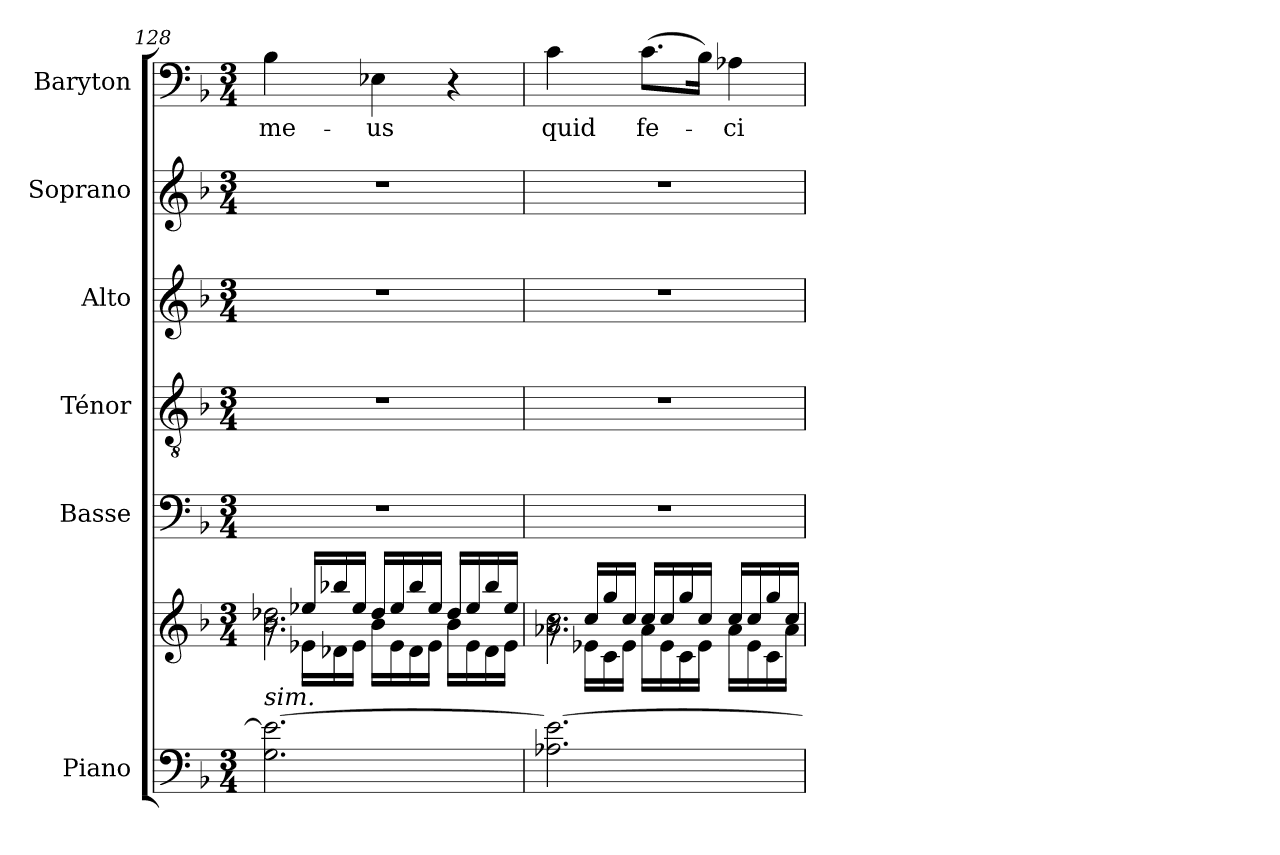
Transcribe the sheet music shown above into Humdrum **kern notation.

**kern	**kern	**kern	**kern	**kern	**kern	**kern	**text
*part6	*part6	*part5	*part4	*part3	*part2	*part1	*part1
*staff7	*staff6	*staff5	*staff4	*staff3	*staff2	*staff1	*staff1
*I"Piano	*	*I"Basse	*I"Ténor	*I"Alto	*I"Soprano	*I"Baryton	*
*I'Pno.	*	*I'B.	*I'T.	*I'Alt.	*I'So.	*I'Bar.	*
*clefF4	*clefG2	*clefF4	*clefGv2	*clefG2	*clefG2	*clefF4	*
*k[b-]	*k[b-]	*k[b-]	*k[b-]	*k[b-]	*k[b-]	*k[b-]	*
*M3/4	*M3/4	*M3/4	*M3/4	*M3/4	*M3/4	*M3/4	*
=128	=128	=128	=128	=128	=128	=128	=128
*	*^	*	*	*	*	*	*
*	*	*^	*	*	*	*	*	*
!LO:TX:a:i:t=sim.	!	!	!	!	!	!	!	!	!
!	!	!	!	!	!	!	!	!	!LO:LY:b
2.G\ 2.e-\_	16r	16r	2.b-\ 2.dd-X\	2.r	2.r	2.r	2.r	4B-\	me-
.	16ee-X/LL	16e-X\LL	.	.	.	.	.	.	.
.	16bb-X/	16d-X\	.	.	.	.	.	.	.
.	16ee-/JJ	16e-\JJ	.	.	.	.	.	.	.
!	!	!	!	!	!	!	!	!	!LO:LY:b
.	16dd-/LL	16b-\LL	.	.	.	.	.	4E-X\	-us
.	16ee-/	16e-\	.	.	.	.	.	.	.
.	16bb-/	16d-\	.	.	.	.	.	.	.
.	16ee-/JJ	16e-\JJ	.	.	.	.	.	.	.
.	16dd-/LL	16b-\LL	.	.	.	.	.	4r	.
.	16ee-/	16e-\	.	.	.	.	.	.	.
.	16bb-/	16d-\	.	.	.	.	.	.	.
.	16ee-/JJ	16e-\JJ	.	.	.	.	.	.	.
=129	=129	=129	=129	=129	=129	=129	=129	=129	=129
!	!	!	!	!	!	!	!	!	!LO:LY:b
2.A-X\ 2.e-\_	16r	16r	2.a-X\ 2.cc\	2.r	2.r	2.r	2.r	4c\	quid
.	16cc/LL	16e-X\LL	.	.	.	.	.	.	.
.	16gg/	16c\	.	.	.	.	.	.	.
.	16cc/JJ	16e-\JJ	.	.	.	.	.	.	.
!	!	!	!	!	!	!	!	!	!LO:LY:b
.	16cc/LL	16a-\LL	.	.	.	.	.	(8.c\L	fe-
.	16cc/	16e-\	.	.	.	.	.	.	.
.	16gg/	16c\	.	.	.	.	.	.	.
.	16cc/JJ	16e-\JJ	.	.	.	.	.	16B-\Jk)	.
!	!	!	!	!	!	!	!	!	!LO:LY:b
.	16cc/LL	16a-\LL	.	.	.	.	.	4A-X\	-ci
.	16cc/	16e-\	.	.	.	.	.	.	.
.	16gg/	16c\	.	.	.	.	.	.	.
.	16cc/JJ	16a-\JJ	.	.	.	.	.	.	.
*	*v	*v	*v	*	*	*	*	*	*
=	=	=	=	=	=	=	=
*-	*-	*-	*-	*-	*-	*-	*-
